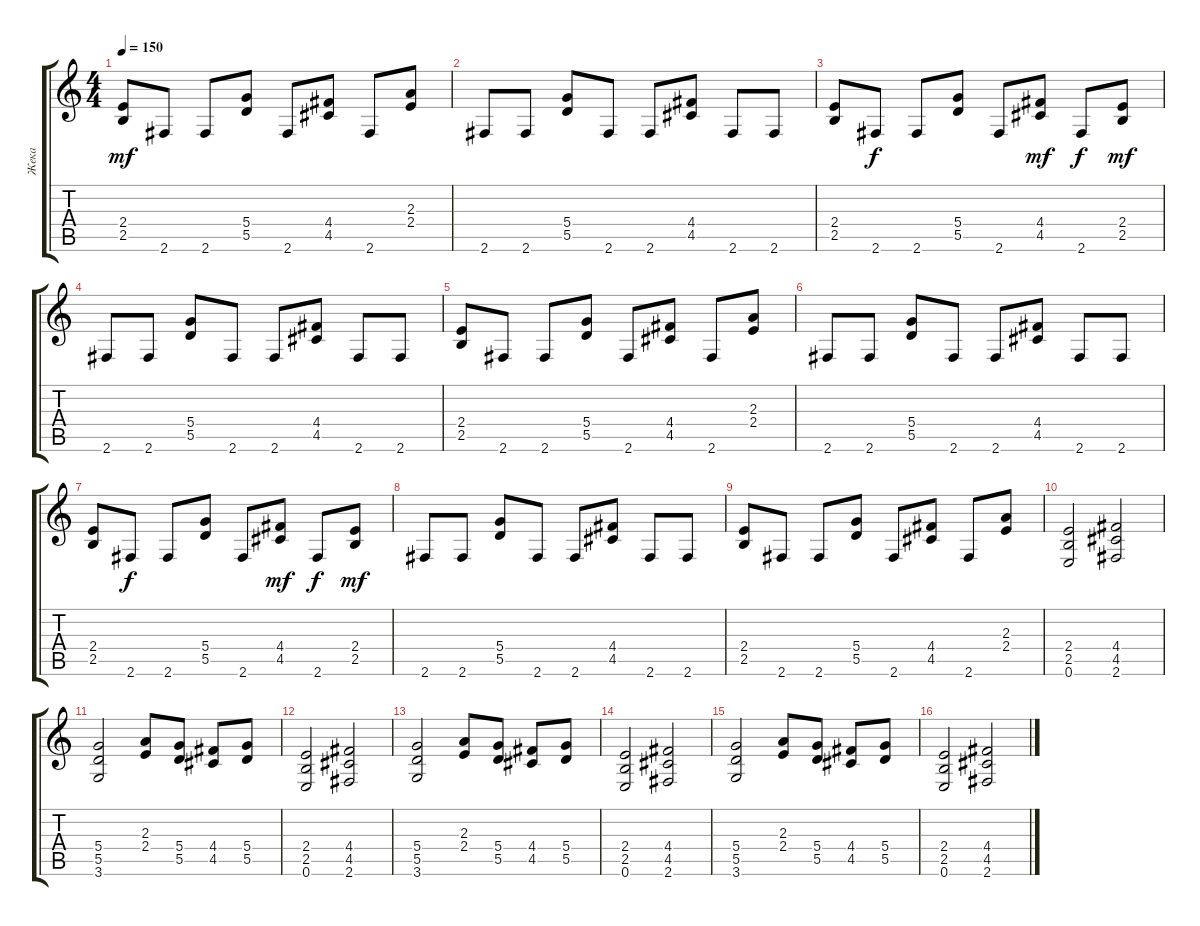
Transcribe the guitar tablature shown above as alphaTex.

\track ("Жека" "Жека") {instrument overdrivenguitar}
\staff {score tabs}
\tuning (E4 B3 G3 D3 A2 E2) {hide}
\ts (4 4)
\tempo 150
\clef g2
\ks c
(2.4 2.5).8{dy mf} 2.6.8 2.6.8 (5.4 5.5).8 2.6.8 (4.4 4.5).8 2.6.8 (2.3 2.4).8 |
2.6.8 2.6.8 (5.4 5.5).8 2.6.8 2.6.8 (4.4 4.5).8 2.6.8 2.6.8 |
(2.4 2.5).8 2.6.8{dy f} 2.6.8 (5.4 5.5).8 2.6.8 (4.4 4.5).8{dy mf} 2.6.8{dy f} (2.4 2.5).8{dy mf} |
2.6.8 2.6.8 (5.4 5.5).8 2.6.8 2.6.8 (4.4 4.5).8 2.6.8 2.6.8 |
(2.4 2.5).8 2.6.8 2.6.8 (5.4 5.5).8 2.6.8 (4.4 4.5).8 2.6.8 (2.3 2.4).8 |
2.6.8 2.6.8 (5.4 5.5).8 2.6.8 2.6.8 (4.4 4.5).8 2.6.8 2.6.8 |
(2.4 2.5).8 2.6.8{dy f} 2.6.8 (5.4 5.5).8 2.6.8 (4.4 4.5).8{dy mf} 2.6.8{dy f} (2.4 2.5).8{dy mf} |
2.6.8 2.6.8 (5.4 5.5).8 2.6.8 2.6.8 (4.4 4.5).8 2.6.8 2.6.8 |
(2.4 2.5).8 2.6.8 2.6.8 (5.4 5.5).8 2.6.8 (4.4 4.5).8 2.6.8 (2.3 2.4).8 |
(2.4 2.5 0.6).2 (4.4 4.5 2.6).2 |
(5.4 5.5 3.6).2 (2.3 2.4).8 (5.4 5.5).8 (4.4 4.5).8 (5.4 5.5).8 |
(2.4 2.5 0.6).2 (4.4 4.5 2.6).2 |
(5.4 5.5 3.6).2 (2.3 2.4).8 (5.4 5.5).8 (4.4 4.5).8 (5.4 5.5).8 |
(2.4 2.5 0.6).2 (4.4 4.5 2.6).2 |
(5.4 5.5 3.6).2 (2.3 2.4).8 (5.4 5.5).8 (4.4 4.5).8 (5.4 5.5).8 |
(2.4 2.5 0.6).2 (4.4 4.5 2.6).2
